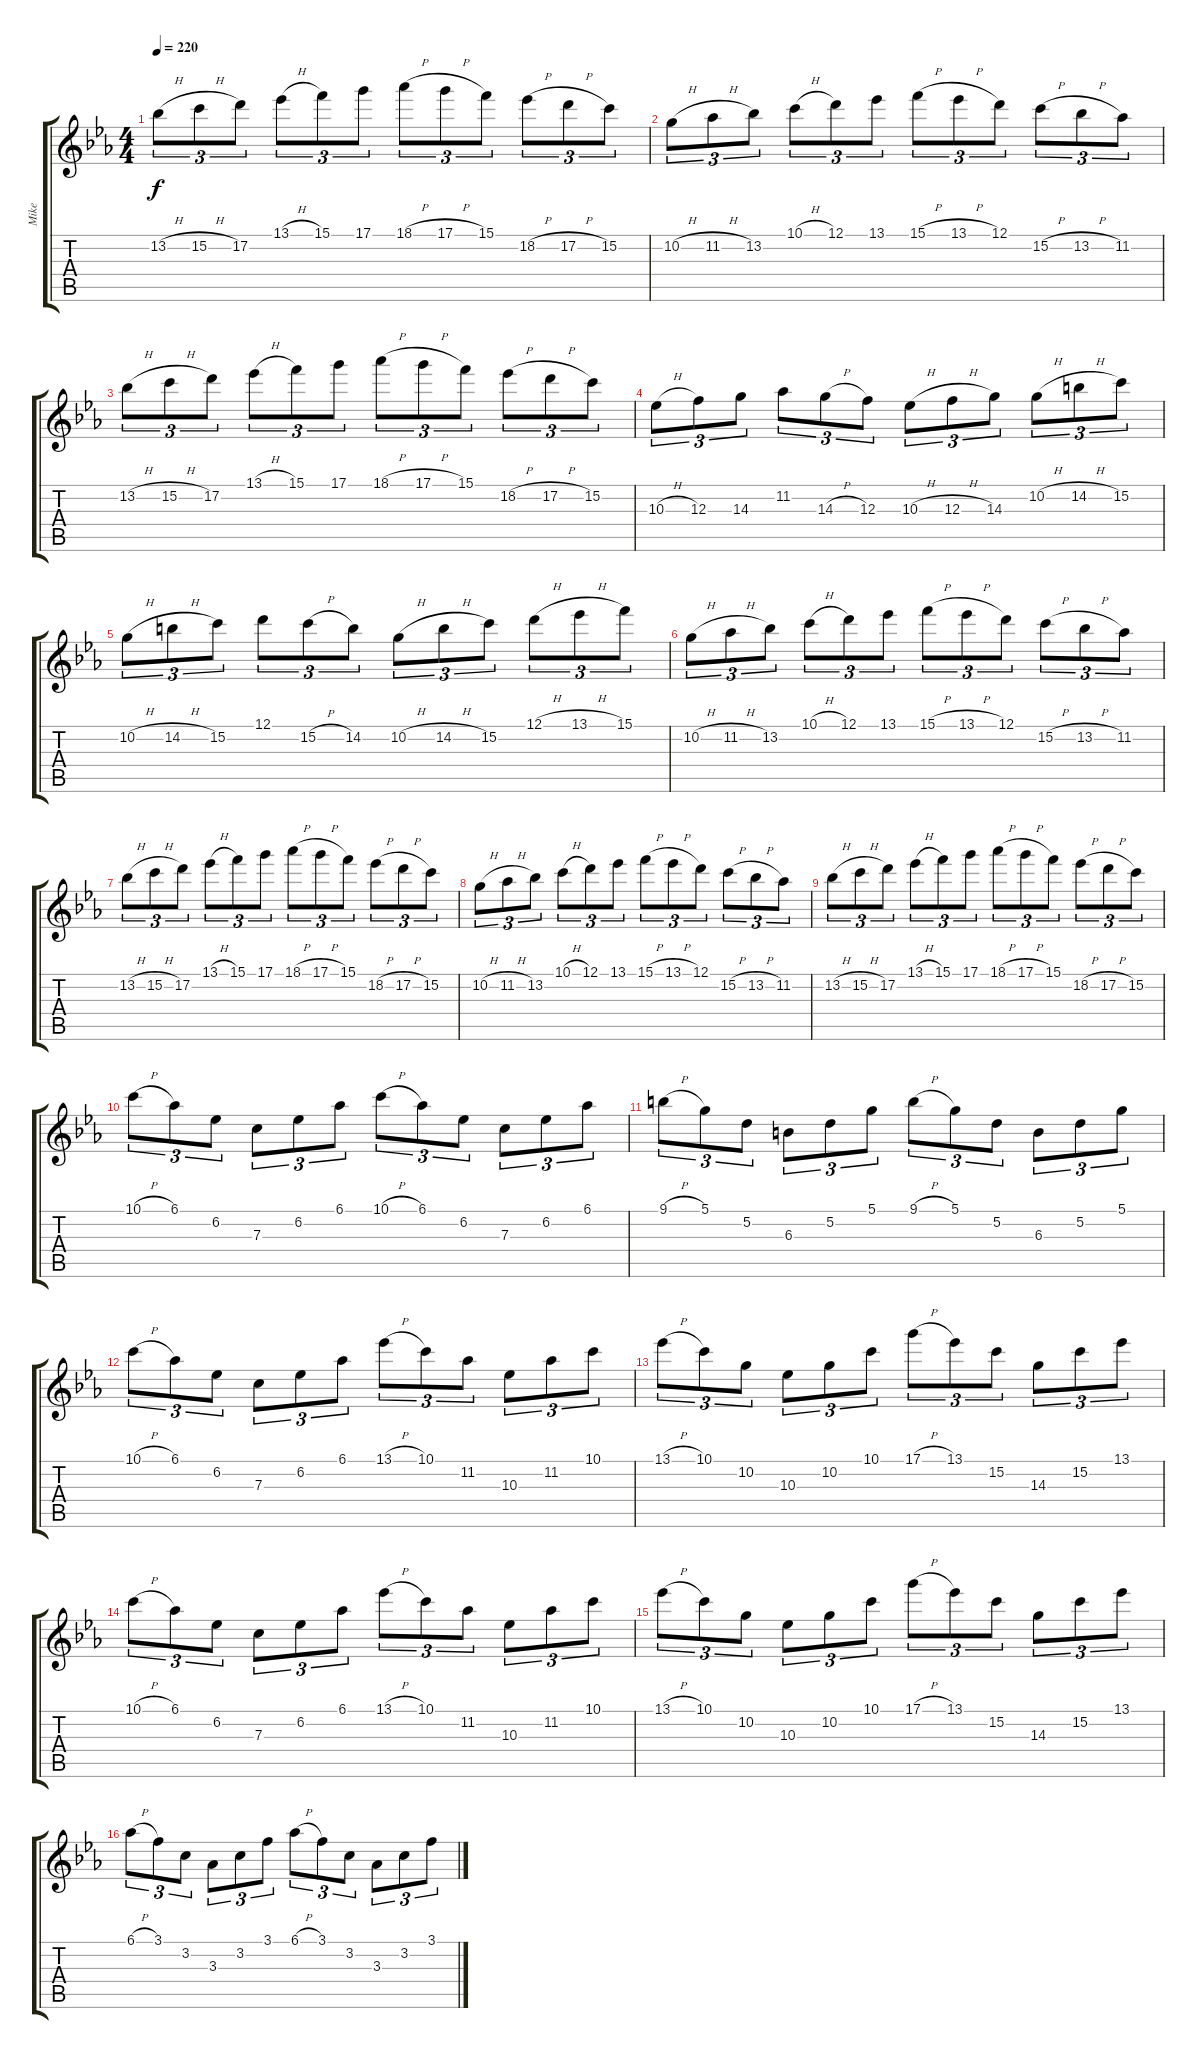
\track ("Mike" "Mike") {instrument distortionguitar}
\staff {score tabs}
\tuning (D4 A3 F3 C3 G2 C2) {hide}
\ts (4 4)
\tempo 220
\clef g2
\ks cminor
13.2{h}.8{tu (3 2) dy f} 15.2{h}.8{tu (3 2)} 17.2.8{tu (3 2)} 13.1{h}.8{tu (3 2)} 15.1.8{tu (3 2)} 17.1.8{tu (3 2)} 18.1{h}.8{tu (3 2)} 17.1{h}.8{tu (3 2)} 15.1.8{tu (3 2)} 18.2{h}.8{tu (3 2)} 17.2{h}.8{tu (3 2)} 15.2.8{tu (3 2)} |
10.2{h}.8{tu (3 2)} 11.2{h}.8{tu (3 2)} 13.2.8{tu (3 2)} 10.1{h}.8{tu (3 2)} 12.1.8{tu (3 2)} 13.1.8{tu (3 2)} 15.1{h}.8{tu (3 2)} 13.1{h}.8{tu (3 2)} 12.1.8{tu (3 2)} 15.2{h}.8{tu (3 2)} 13.2{h}.8{tu (3 2)} 11.2.8{tu (3 2)} |
13.2{h}.8{tu (3 2)} 15.2{h}.8{tu (3 2)} 17.2.8{tu (3 2)} 13.1{h}.8{tu (3 2)} 15.1.8{tu (3 2)} 17.1.8{tu (3 2)} 18.1{h}.8{tu (3 2)} 17.1{h}.8{tu (3 2)} 15.1.8{tu (3 2)} 18.2{h}.8{tu (3 2)} 17.2{h}.8{tu (3 2)} 15.2.8{tu (3 2)} |
10.3{h}.8{tu (3 2)} 12.3.8{tu (3 2)} 14.3.8{tu (3 2)} 11.2.8{tu (3 2)} 14.3{h}.8{tu (3 2)} 12.3.8{tu (3 2)} 10.3{h}.8{tu (3 2)} 12.3{h}.8{tu (3 2)} 14.3.8{tu (3 2)} 10.2{h}.8{tu (3 2)} 14.2{h}.8{tu (3 2)} 15.2.8{tu (3 2)} |
10.2{h}.8{tu (3 2)} 14.2{h}.8{tu (3 2)} 15.2.8{tu (3 2)} 12.1.8{tu (3 2)} 15.2{h}.8{tu (3 2)} 14.2.8{tu (3 2)} 10.2{h}.8{tu (3 2)} 14.2{h}.8{tu (3 2)} 15.2.8{tu (3 2)} 12.1{h}.8{tu (3 2)} 13.1{h}.8{tu (3 2)} 15.1.8{tu (3 2)} |
10.2{h}.8{tu (3 2)} 11.2{h}.8{tu (3 2)} 13.2.8{tu (3 2)} 10.1{h}.8{tu (3 2)} 12.1.8{tu (3 2)} 13.1.8{tu (3 2)} 15.1{h}.8{tu (3 2)} 13.1{h}.8{tu (3 2)} 12.1.8{tu (3 2)} 15.2{h}.8{tu (3 2)} 13.2{h}.8{tu (3 2)} 11.2.8{tu (3 2)} |
13.2{h}.8{tu (3 2)} 15.2{h}.8{tu (3 2)} 17.2.8{tu (3 2)} 13.1{h}.8{tu (3 2)} 15.1.8{tu (3 2)} 17.1.8{tu (3 2)} 18.1{h}.8{tu (3 2)} 17.1{h}.8{tu (3 2)} 15.1.8{tu (3 2)} 18.2{h}.8{tu (3 2)} 17.2{h}.8{tu (3 2)} 15.2.8{tu (3 2)} |
10.2{h}.8{tu (3 2)} 11.2{h}.8{tu (3 2)} 13.2.8{tu (3 2)} 10.1{h}.8{tu (3 2)} 12.1.8{tu (3 2)} 13.1.8{tu (3 2)} 15.1{h}.8{tu (3 2)} 13.1{h}.8{tu (3 2)} 12.1.8{tu (3 2)} 15.2{h}.8{tu (3 2)} 13.2{h}.8{tu (3 2)} 11.2.8{tu (3 2)} |
13.2{h}.8{tu (3 2)} 15.2{h}.8{tu (3 2)} 17.2.8{tu (3 2)} 13.1{h}.8{tu (3 2)} 15.1.8{tu (3 2)} 17.1.8{tu (3 2)} 18.1{h}.8{tu (3 2)} 17.1{h}.8{tu (3 2)} 15.1.8{tu (3 2)} 18.2{h}.8{tu (3 2)} 17.2{h}.8{tu (3 2)} 15.2.8{tu (3 2)} |
10.1{h}.8{tu (3 2)} 6.1.8{tu (3 2)} 6.2.8{tu (3 2)} 7.3.8{tu (3 2)} 6.2.8{tu (3 2)} 6.1.8{tu (3 2)} 10.1{h}.8{tu (3 2)} 6.1.8{tu (3 2)} 6.2.8{tu (3 2)} 7.3.8{tu (3 2)} 6.2.8{tu (3 2)} 6.1.8{tu (3 2)} |
9.1{h}.8{tu (3 2)} 5.1.8{tu (3 2)} 5.2.8{tu (3 2)} 6.3.8{tu (3 2)} 5.2.8{tu (3 2)} 5.1.8{tu (3 2)} 9.1{h}.8{tu (3 2)} 5.1.8{tu (3 2)} 5.2.8{tu (3 2)} 6.3.8{tu (3 2)} 5.2.8{tu (3 2)} 5.1.8{tu (3 2)} |
10.1{h}.8{tu (3 2)} 6.1.8{tu (3 2)} 6.2.8{tu (3 2)} 7.3.8{tu (3 2)} 6.2.8{tu (3 2)} 6.1.8{tu (3 2)} 13.1{h}.8{tu (3 2)} 10.1.8{tu (3 2)} 11.2.8{tu (3 2)} 10.3.8{tu (3 2)} 11.2.8{tu (3 2)} 10.1.8{tu (3 2)} |
13.1{h}.8{tu (3 2)} 10.1.8{tu (3 2)} 10.2.8{tu (3 2)} 10.3.8{tu (3 2)} 10.2.8{tu (3 2)} 10.1.8{tu (3 2)} 17.1{h}.8{tu (3 2)} 13.1.8{tu (3 2)} 15.2.8{tu (3 2)} 14.3.8{tu (3 2)} 15.2.8{tu (3 2)} 13.1.8{tu (3 2)} |
10.1{h}.8{tu (3 2)} 6.1.8{tu (3 2)} 6.2.8{tu (3 2)} 7.3.8{tu (3 2)} 6.2.8{tu (3 2)} 6.1.8{tu (3 2)} 13.1{h}.8{tu (3 2)} 10.1.8{tu (3 2)} 11.2.8{tu (3 2)} 10.3.8{tu (3 2)} 11.2.8{tu (3 2)} 10.1.8{tu (3 2)} |
13.1{h}.8{tu (3 2)} 10.1.8{tu (3 2)} 10.2.8{tu (3 2)} 10.3.8{tu (3 2)} 10.2.8{tu (3 2)} 10.1.8{tu (3 2)} 17.1{h}.8{tu (3 2)} 13.1.8{tu (3 2)} 15.2.8{tu (3 2)} 14.3.8{tu (3 2)} 15.2.8{tu (3 2)} 13.1.8{tu (3 2)} |
6.1{h}.8{tu (3 2)} 3.1.8{tu (3 2)} 3.2.8{tu (3 2)} 3.3.8{tu (3 2)} 3.2.8{tu (3 2)} 3.1.8{tu (3 2)} 6.1{h}.8{tu (3 2)} 3.1.8{tu (3 2)} 3.2.8{tu (3 2)} 3.3.8{tu (3 2)} 3.2.8{tu (3 2)} 3.1.8{tu (3 2)}
